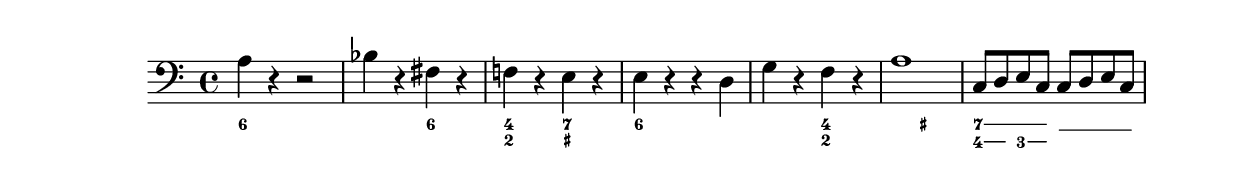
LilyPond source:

\version "2.18.2"

ldContinuoMusic = \relative c {
  << \new Voice = "continuo_voice1" {
    a'4 r r2
    bes4 r fis r
    f! r e r
    e r r d
    g r f r
    a1
    c,8 d e c c d e c
  } >>
}
ldContinuoFigures = \figuremode {
  <6>4 s s2
  s4 s <6> s
  <4 2> s <7 _+> s
  <6> s s s
  s s <4 2> s
  s2 <_+>
  <7 4>8 \bassFigureExtendersOn <7 4> <7 3> <7 3> \bassFigureExtendersOff
  \bassFigureExtendersOn <_> <_> <_> <_> \bassFigureExtendersOff
}

\book {
  \header {
  }

  \score {
    <<
    \new Staff = ContinuoStaff \with { \override VerticalAxisGroup.remove-empty = ##f }

    \context Staff = ContinuoStaff {
      \clef "bass"
      \ldContinuoMusic
    }

    \new FiguredBass { \ldContinuoFigures }

    >>
  }
}
